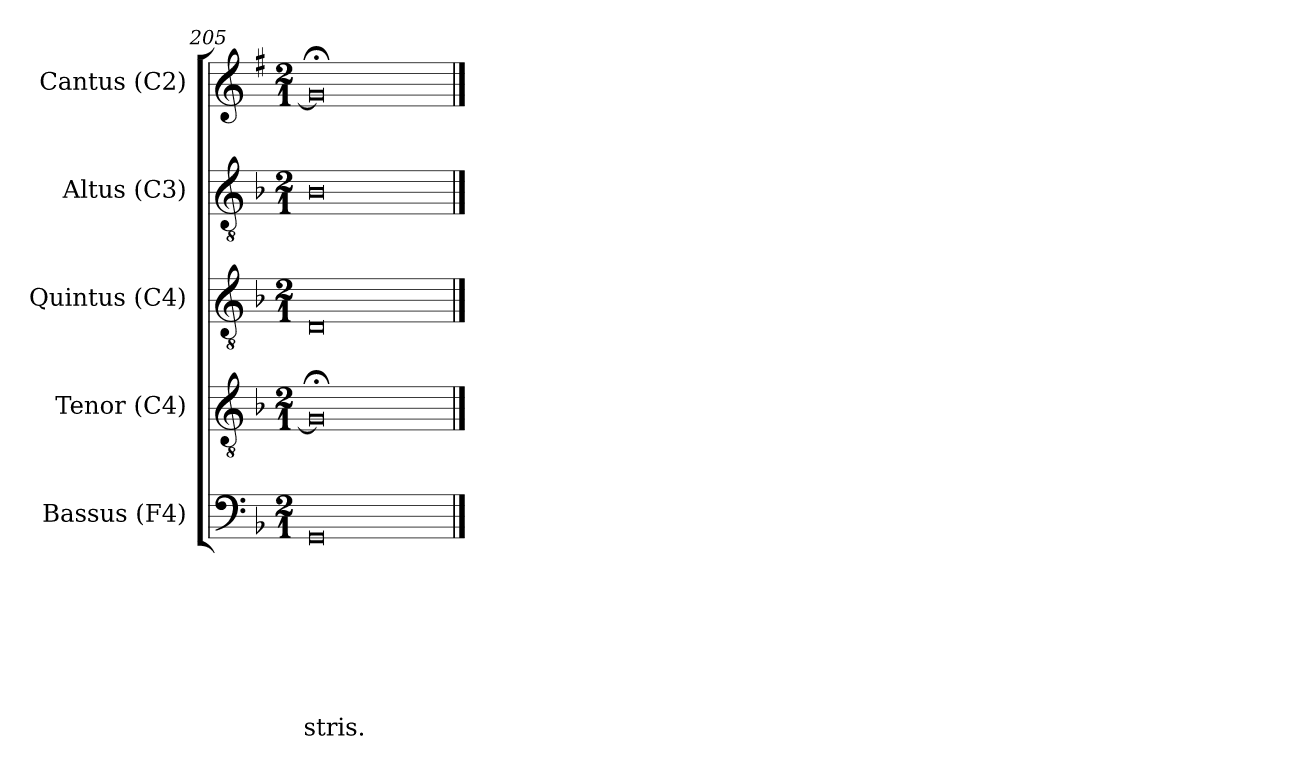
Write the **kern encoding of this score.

**kern	**text	**text	**text	**text	**text	**text	**text	**text	**kern	**kern	**kern	**kern
*part5	*part5	*part5	*part5	*part5	*part5	*part5	*part5	*part5	*part4	*part3	*part2	*part1
*staff5	*staff5	*staff5	*staff5	*staff5	*staff5	*staff5	*staff5	*staff5	*staff4	*staff3	*staff2	*staff1
*I"Bassus (F4)	*	*	*	*	*	*	*	*	*I"Tenor (C4)	*I"Quintus (C4)	*I"Altus (C3)	*I"Cantus (C2)
*I'B.	*	*	*	*	*	*	*	*	*I'T.	*I'Q.	*I'A.	*I'C.
*clefF4	*	*	*	*	*	*	*	*	*clefGv2	*clefGv2	*clefGv2	*clefG2
*k[b-]	*	*	*	*	*	*	*	*	*k[b-]	*k[b-]	*k[b-]	*k[f#]
*F:	*	*	*	*	*	*	*	*	*F:	*F:	*F:	*G:
*M2/1	*	*	*	*	*	*	*	*	*M2/1	*M2/1	*M2/1	*M2/1
=205	=205	=205	=205	=205	=205	=205	=205	=205	=205	=205	=205	=205
!	!	!	!	!	!	!	!	!LO:LY:b	!	!	!	!
0GG	.	.	.	.	.	.	.	-stris.	0G;]	0D	0B-	0g;]
==	==	==	==	==	==	==	==	==	==	==	==	==
*-	*-	*-	*-	*-	*-	*-	*-	*-	*-	*-	*-	*-
